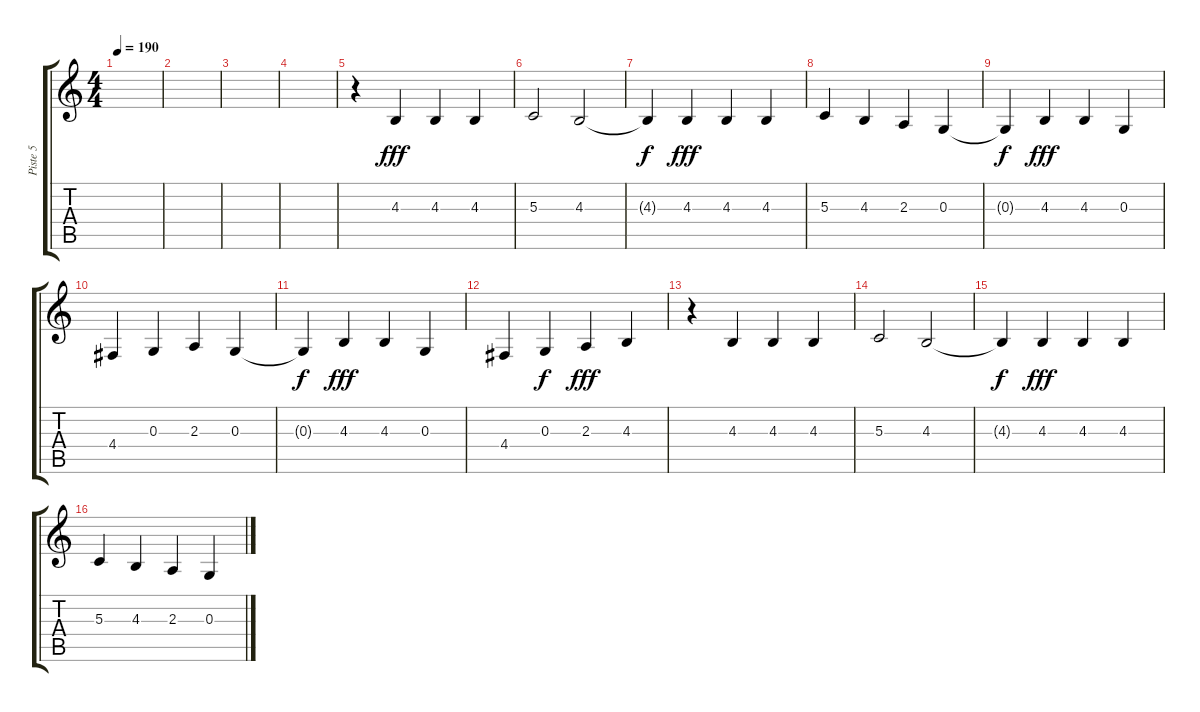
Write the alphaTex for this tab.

\track ("Piste 5" "Piste 5") {instrument tenorsax}
\staff {score tabs}
\tuning (E4 B3 G3 D3 A2 E2) {hide}
\ts (4 4)
\tempo 190
\clef g2
\ks c
|
|
|
|
r.4 4.3.4{dy fff} 4.3.4 4.3.4 |
5.3.2 4.3.2 |
4.3{t}.4{dy f} 4.3.4{dy fff} 4.3.4 4.3.4 |
5.3.4 4.3.4 2.3.4 0.3.4 |
0.3{t}.4{dy f} 4.3.4{dy fff} 4.3.4 0.3.4 |
4.4.4 0.3.4 2.3.4 0.3.4 |
0.3{t}.4{dy f} 4.3.4{dy fff} 4.3.4 0.3.4 |
4.4.4 0.3.4{dy f} 2.3.4{dy fff} 4.3.4 |
r.4 4.3.4 4.3.4 4.3.4 |
5.3.2 4.3.2 |
4.3{t}.4{dy f} 4.3.4{dy fff} 4.3.4 4.3.4 |
5.3.4 4.3.4 2.3.4 0.3.4
